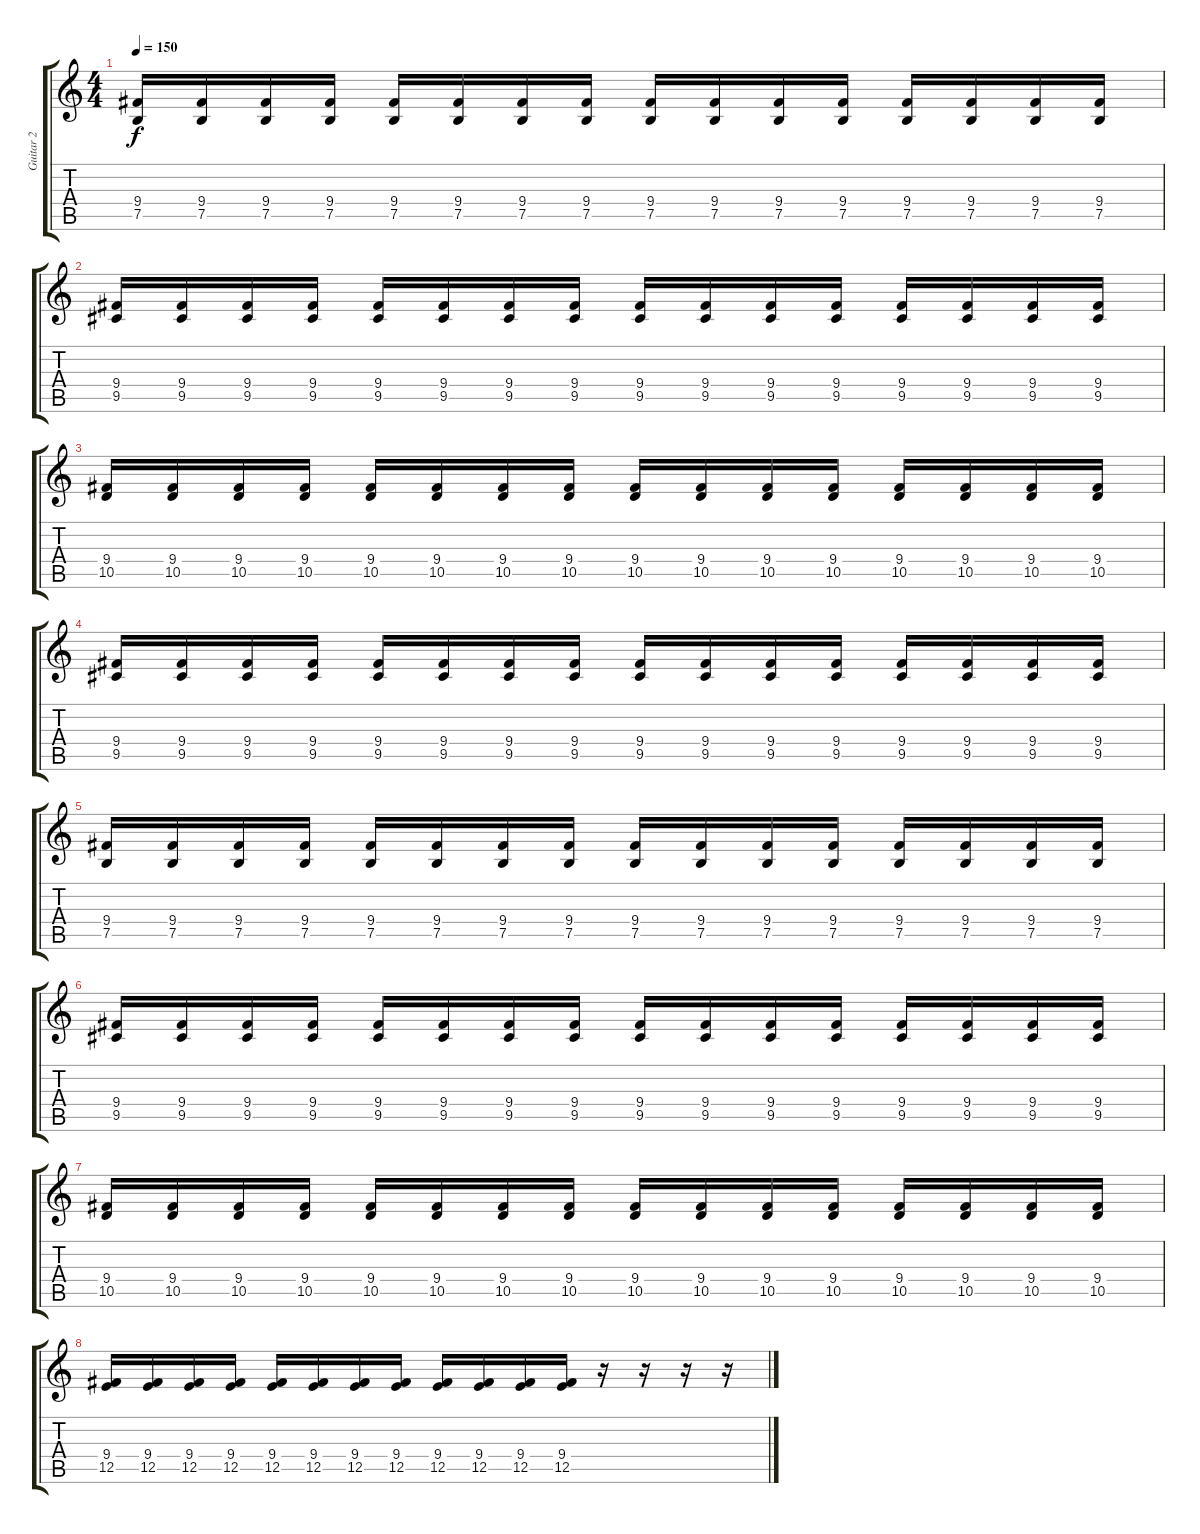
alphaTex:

\track ("Guitar 2" "Guitar 2") {instrument distortionguitar}
\staff {score tabs}
\tuning (B3 Gb3 D3 A2 E2 B1) {hide}
\ts (4 4)
\tempo 150
\clef g2
\ks c
(9.4 7.5).16{dy f} (9.4 7.5).16 (9.4 7.5).16 (9.4 7.5).16 (9.4 7.5).16 (9.4 7.5).16 (9.4 7.5).16 (9.4 7.5).16 (9.4 7.5).16 (9.4 7.5).16 (9.4 7.5).16 (9.4 7.5).16 (9.4 7.5).16 (9.4 7.5).16 (9.4 7.5).16 (9.4 7.5).16 |
(9.4 9.5).16 (9.4 9.5).16 (9.4 9.5).16 (9.4 9.5).16 (9.4 9.5).16 (9.4 9.5).16 (9.4 9.5).16 (9.4 9.5).16 (9.4 9.5).16 (9.4 9.5).16 (9.4 9.5).16 (9.4 9.5).16 (9.4 9.5).16 (9.4 9.5).16 (9.4 9.5).16 (9.4 9.5).16 |
(9.4 10.5).16 (9.4 10.5).16 (9.4 10.5).16 (9.4 10.5).16 (9.4 10.5).16 (9.4 10.5).16 (9.4 10.5).16 (9.4 10.5).16 (9.4 10.5).16 (9.4 10.5).16 (9.4 10.5).16 (9.4 10.5).16 (9.4 10.5).16 (9.4 10.5).16 (9.4 10.5).16 (9.4 10.5).16 |
(9.4 9.5).16 (9.4 9.5).16 (9.4 9.5).16 (9.4 9.5).16 (9.4 9.5).16 (9.4 9.5).16 (9.4 9.5).16 (9.4 9.5).16 (9.4 9.5).16 (9.4 9.5).16 (9.4 9.5).16 (9.4 9.5).16 (9.4 9.5).16 (9.4 9.5).16 (9.4 9.5).16 (9.4 9.5).16 |
(9.4 7.5).16 (9.4 7.5).16 (9.4 7.5).16 (9.4 7.5).16 (9.4 7.5).16 (9.4 7.5).16 (9.4 7.5).16 (9.4 7.5).16 (9.4 7.5).16 (9.4 7.5).16 (9.4 7.5).16 (9.4 7.5).16 (9.4 7.5).16 (9.4 7.5).16 (9.4 7.5).16 (9.4 7.5).16 |
(9.4 9.5).16 (9.4 9.5).16 (9.4 9.5).16 (9.4 9.5).16 (9.4 9.5).16 (9.4 9.5).16 (9.4 9.5).16 (9.4 9.5).16 (9.4 9.5).16 (9.4 9.5).16 (9.4 9.5).16 (9.4 9.5).16 (9.4 9.5).16 (9.4 9.5).16 (9.4 9.5).16 (9.4 9.5).16 |
(9.4 10.5).16 (9.4 10.5).16 (9.4 10.5).16 (9.4 10.5).16 (9.4 10.5).16 (9.4 10.5).16 (9.4 10.5).16 (9.4 10.5).16 (9.4 10.5).16 (9.4 10.5).16 (9.4 10.5).16 (9.4 10.5).16 (9.4 10.5).16 (9.4 10.5).16 (9.4 10.5).16 (9.4 10.5).16 |
(9.4 12.5).16 (9.4 12.5).16 (9.4 12.5).16 (9.4 12.5).16 (9.4 12.5).16 (9.4 12.5).16 (9.4 12.5).16 (9.4 12.5).16 (9.4 12.5).16 (9.4 12.5).16 (9.4 12.5).16 (9.4 12.5).16 r.16 r.16 r.16 r.16
